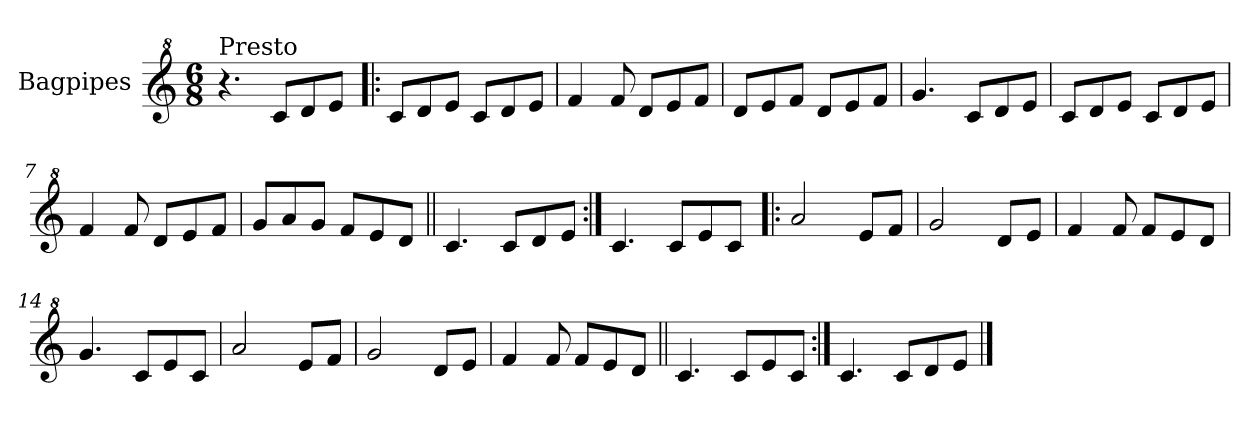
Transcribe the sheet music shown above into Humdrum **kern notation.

**kern
*part1
*staff1
*I"Bagpipes
*I'Bag
*clefG^2
*k[]
*C:
*M6/8
=1
!LO:TX:a:t=Presto
4.r
8cc/L
8dd/
8ee/J
=2!|:
8cc/L
8dd/
8ee/J
8cc/L
8dd/
8ee/J
=3
4ff/
8ff/
8dd/L
8ee/
8ff/J
=4
8dd/L
8ee/
8ff/J
8dd/L
8ee/
8ff/J
=5
4.gg/
8cc/L
8dd/
8ee/J
=6
8cc/L
8dd/
8ee/J
8cc/L
8dd/
8ee/J
=7
4ff/
8ff/
8dd/L
8ee/
8ff/J
=8
8gg/L
8aa/
8gg/J
8ff/L
8ee/
8dd/J
!!LO:LB:g=z
=9||
4.cc/
8cc/L
8dd/
8ee/J
=10:|!
4.cc/
8cc/L
8ee/
8cc/J
=11!|:
2aa/
8ee/L
8ff/J
=12
2gg/
8dd/L
8ee/J
=13
4ff/
8ff/
8ff/L
8ee/
8dd/J
=14
4.gg/
8cc/L
8ee/
8cc/J
=15
2aa/
8ee/L
8ff/J
=16
2gg/
8dd/L
8ee/J
=17
4ff/
8ff/
8ff/L
8ee/
8dd/J
!!LO:LB:g=z
=18||
4.cc/
8cc/L
8ee/
8cc/J
=19:|!
4.cc/
8cc/L
8dd/
8ee/J
==
*-
